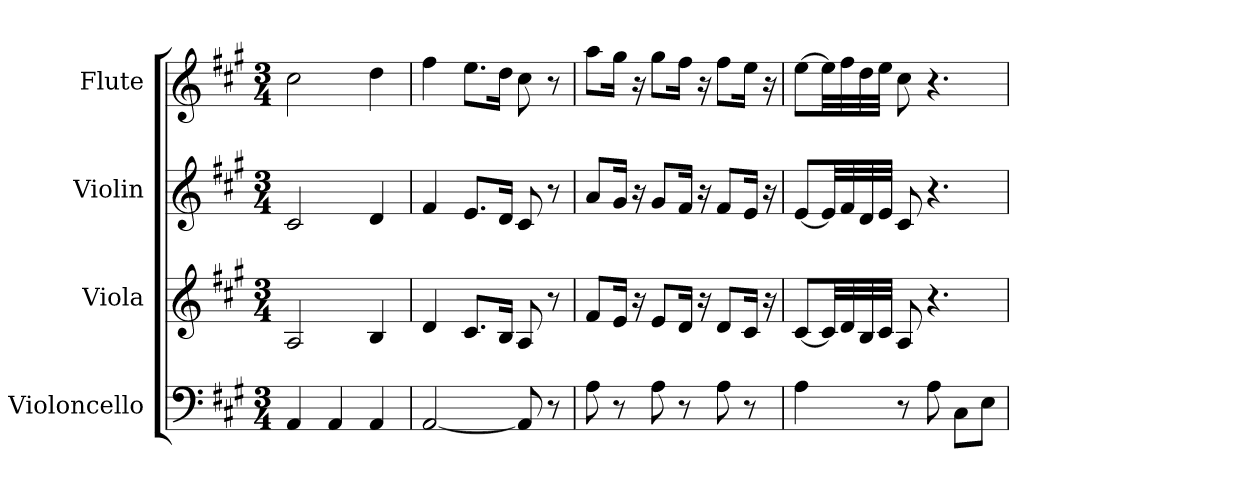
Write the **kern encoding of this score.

**kern	**kern	**kern	**kern
*part4	*part3	*part2	*part1
*staff4	*staff3	*staff2	*staff1
*I"Violoncello	*I"Viola	*I"Violin	*I"Flute
*I'Vc	*I'Vla	*I'Vln	*I'Fl
*k[f#c#g#]	*k[f#c#g#]	*k[f#c#g#]	*k[f#c#g#]
*A:	*A:	*A:	*A:
*M3/4	*M3/4	*M3/4	*M3/4
*MM92	*MM92	*MM92	*MM92
=	=	=	=
4AA	2A	2c#	2cc#
4AA	.	.	.
4AA	4B	4d	4dd
=2	=2	=2	=2
[2AA	4d	4f#	4ff#
.	8.c#L	8.eL	8.eeL
.	16BJk	16dJk	16ddJk
8AA]	8A	8c#	8cc#
8r	8r	8r	8r
=3	=3	=3	=3
8A	8f#L	8aL	8aaL
8r	16eJk	16g#Jk	16gg#Jk
.	16r	16r	16r
8A	8eL	8g#L	8gg#L
8r	16dJk	16f#Jk	16ff#Jk
.	16r	16r	16r
8A	8dL	8f#L	8ff#L
8r	16c#Jk	16eJk	16eeJk
.	16r	16r	16r
=4	=4	=4	=4
4A	[8c#L	[8eL	[8eeL
.	32c#LL]	32eLL]	32eeLL]
.	32d	32f#	32ff#
.	32B	32d	32dd
.	32c#JJJ	32eJJJ	32eeJJJ
8r	8A	8c#	8cc#
8A	4.r	4.r	4.r
8C#L	.	.	.
8EJ	.	.	.
=	=	=	=
*-	*-	*-	*-
